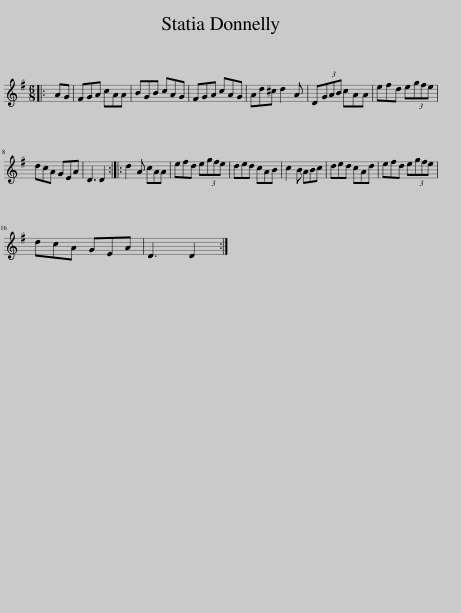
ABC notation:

X:1
L:1/8
M:6/8
I:linebreak $
K:G
V:1 treble
V:1
|: AG | FGA cAA | BGB cAG | FGA cAG | Ad^c d2 A | %5
 D(3GAB cAA | efd e(3gfe |$ dcA GEA | D3 D2 :: d2 A cAA | %10
 efd e(3gfe | ded cAB | c2 B ABc | ded cAd | efd e(3gfe |$ %15
 dcA GEA | D3 D2 :| %17
